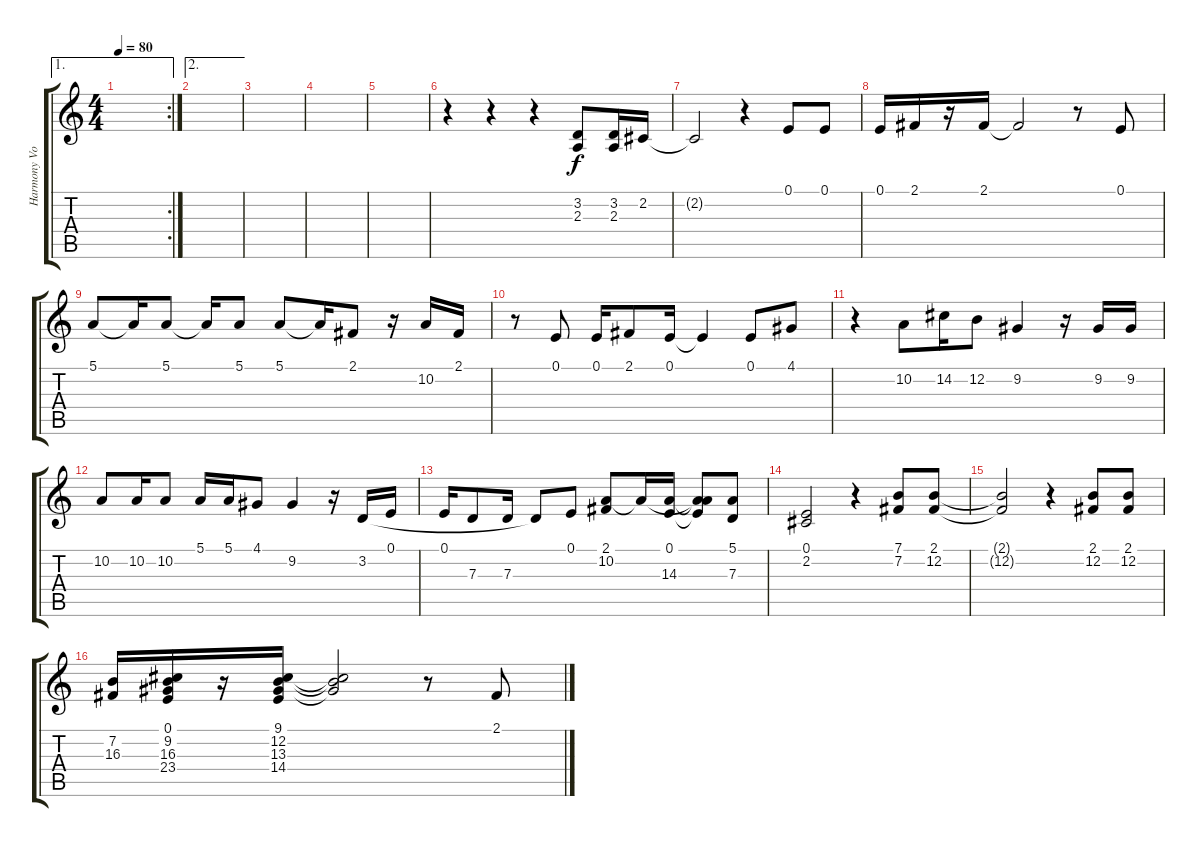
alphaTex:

\track ("Harmony Vocals" "Harmony Vo") {instrument sopranosax}
\staff {score tabs}
\tuning (E4 B3 G3 D3 A2 E2) {hide}
\ae 1
\rc 2
\ts (4 4)
\tempo 80
\clef g2
\ks c
|
\ae 2
|
|
|
|
r.4 r.4 r.4 (3.2 2.3).8 (3.2 2.3).16 2.2.16 |
2.2{t}.2 r.4 0.1.8 0.1.8 |
0.1.16 2.1.16 r.16 2.1.16 2.1{t}.2 r.8 0.1.8 |
5.1.8 5.1{t}.16 5.1.8 5.1{t}.16 5.1.8 5.1.8 5.1{t}.16 2.1.8 r.16 10.2.16 2.1.16 |
r.8 0.1.8 0.1.16 2.1.8 0.1.16 0.1{t}.4 0.1.8 4.1.8 |
r.4 10.2.8 14.2.16 12.2.8 9.2.4 r.16 9.2.16 9.2.16 |
10.2.8 10.2.16 10.2.8 5.1.16 5.1.16 4.1.8 9.2.4 r.16 3.2.16 0.1.16 |
0.1.16 7.3.8 7.3.16 3.2{t}.8 0.1.8 (2.1 10.2).8 10.2{t}.16 (0.1 14.3).16 (0.1{t} 10.2{t} 14.3{t}).8 (5.1 7.3).8 |
(0.1 2.2).2 r.4 (7.1 7.2).8 (2.1 12.2).8 |
(2.1{t} 12.2{t}).2 r.4 (2.1 12.2).8 (2.1 12.2).8 |
(7.2 16.3).16 (0.1 9.2 16.3 23.4).16 r.16 (9.1 12.2 13.3 14.4).16 (9.1{t} 12.2{t} 13.3{t}).2 r.8 2.1.8
